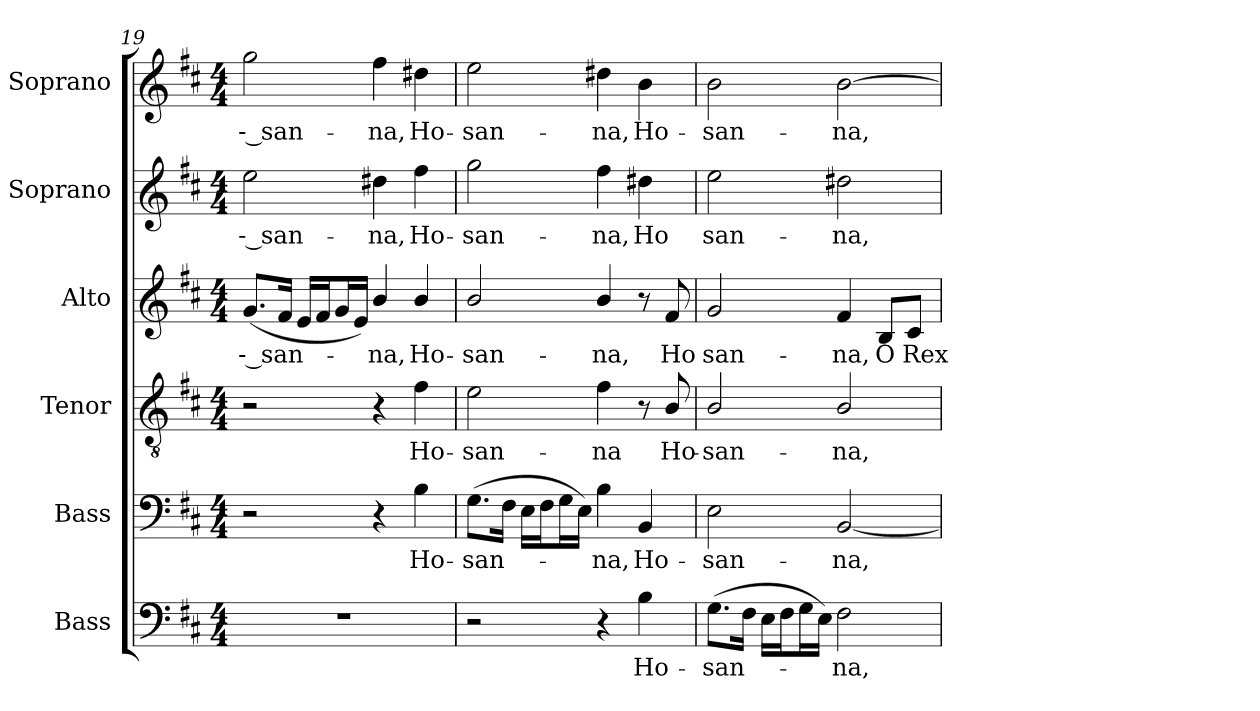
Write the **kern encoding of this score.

**kern	**text	**kern	**text	**kern	**text	**kern	**text	**kern	**text	**kern	**text
*part6	*part6	*part5	*part5	*part4	*part4	*part3	*part3	*part2	*part2	*part1	*part1
*staff6	*staff6	*staff5	*staff5	*staff4	*staff4	*staff3	*staff3	*staff2	*staff2	*staff1	*staff1
*I"Bass	*	*I"Bass	*	*I"Tenor	*	*I"Alto	*	*I"Soprano	*	*I"Soprano	*
*	*	*	*	*I'Tenor	*	*I'Alto	*	*	*	*	*
*clefF4	*	*clefF4	*	*clefGv2	*	*clefG2	*	*clefG2	*	*clefG2	*
*	*	*	*	*ITrd7c12	*	*	*	*	*	*	*
*k[f#c#]	*	*k[f#c#]	*	*k[f#c#]	*	*k[f#c#]	*	*k[f#c#]	*	*k[f#c#]	*
*D:	*	*D:	*	*D:	*	*D:	*	*D:	*	*D:	*
*M4/4	*	*M4/4	*	*M4/4	*	*M4/4	*	*M4/4	*	*M4/4	*
=19	=19	=19	=19	=19	=19	=19	=19	=19	=19	=19	=19
!	!	!	!	!	!	!	!LO:LY:b:color=#000000	!	!	!	!
!	!	!	!	!	!	!	!	!	!LO:LY:b:color=#000000	!	!
!	!	!	!	!	!	!	!	!	!	!	!LO:LY:b:color=#000000
1r	.	2r	.	2r	.	(8.gi/L	-- san-	2eei\	-- san-	2ggi\	-- san-
.	.	.	.	.	.	16f#i/Jk	.	.	.	.	.
.	.	.	.	.	.	16ei/LL	.	.	.	.	.
.	.	.	.	.	.	16f#i/J	.	.	.	.	.
.	.	.	.	.	.	16gi/L	.	.	.	.	.
.	.	.	.	.	.	16ei/JJ)	.	.	.	.	.
!	!	!	!	!	!	!	!LO:LY:b:color=#000000	!	!	!	!
!	!	!	!	!	!	!	!	!	!LO:LY:b:color=#000000	!	!
!	!	!	!	!	!	!	!	!	!	!	!LO:LY:b:color=#000000
.	.	4r	.	4r	.	4bi/	-na,	4dd#Xi\	-na,	4ff#i\	-na,
!	!	!	!LO:LY:b:color=#000000	!	!	!	!	!	!	!	!
!	!	!	!	!	!LO:LY:b:color=#000000	!	!	!	!	!	!
!	!	!	!	!	!	!	!LO:LY:b:color=#000000	!	!	!	!
!	!	!	!	!	!	!	!	!	!LO:LY:b:color=#000000	!	!
!	!	!	!	!	!	!	!	!	!	!	!LO:LY:b:color=#000000
.	.	4Bi\	Ho-	4F#i\	Ho-	4bi/	Ho-	4ff#i\	Ho-	4dd#Xi\	Ho-
!!LO:PB:g=z
=20	=20	=20	=20	=20	=20	=20	=20	=20	=20	=20	=20
!	!	!	!LO:LY:b:color=#000000	!	!	!	!	!	!	!	!
!	!	!	!	!	!LO:LY:b:color=#000000	!	!	!	!	!	!
!	!	!	!	!	!	!	!LO:LY:b:color=#000000	!	!	!	!
!	!	!	!	!	!	!	!	!	!LO:LY:b:color=#000000	!	!
!	!	!	!	!	!	!	!	!	!	!	!LO:LY:b:color=#000000
2r	.	(8.Gi\L	-san-	2Ei\	-san-	2bi/	-san-	2ggi\	-san-	2eei\	-san-
.	.	16F#i\Jk	.	.	.	.	.	.	.	.	.
.	.	16Ei\LL	.	.	.	.	.	.	.	.	.
.	.	16F#i\J	.	.	.	.	.	.	.	.	.
.	.	16Gi\L	.	.	.	.	.	.	.	.	.
.	.	16Ei\JJ)	.	.	.	.	.	.	.	.	.
!	!	!	!LO:LY:b:color=#000000	!	!	!	!	!	!	!	!
!	!	!	!	!	!LO:LY:b:color=#000000	!	!	!	!	!	!
!	!	!	!	!	!	!	!LO:LY:b:color=#000000	!	!	!	!
!	!	!	!	!	!	!	!	!	!LO:LY:b:color=#000000	!	!
!	!	!	!	!	!	!	!	!	!	!	!LO:LY:b:color=#000000
4r	.	4Bi\	-na,	4F#i\	-na	4bi/	-na,	4ff#i\	-na,	4dd#Xi\	-na,
!	!LO:LY:b:color=#000000	!	!	!	!	!	!	!	!	!	!
!	!	!	!LO:LY:b:color=#000000	!	!	!	!	!	!	!	!
!	!	!	!	!	!	!	!	!	!LO:LY:b:color=#000000	!	!
!	!	!	!	!	!	!	!	!	!	!	!LO:LY:b:color=#000000
4Bi\	Ho-	4BBi/	Ho-	8r	.	8r	.	4dd#Xi\	Ho	4bi\	Ho-
!	!	!	!	!	!LO:LY:b:color=#000000	!	!	!	!	!	!
!	!	!	!	!	!	!	!LO:LY:b:color=#000000	!	!	!	!
.	.	.	.	8BBi/	Ho-	8f#i/	Ho	.	.	.	.
=21	=21	=21	=21	=21	=21	=21	=21	=21	=21	=21	=21
!	!LO:LY:b:color=#000000	!	!	!	!	!	!	!	!	!	!
!	!	!	!LO:LY:b:color=#000000	!	!	!	!	!	!	!	!
!	!	!	!	!	!LO:LY:b:color=#000000	!	!	!	!	!	!
!	!	!	!	!	!	!	!LO:LY:b:color=#000000	!	!	!	!
!	!	!	!	!	!	!	!	!	!LO:LY:b:color=#000000	!	!
!	!	!	!	!	!	!	!	!	!	!	!LO:LY:b:color=#000000
(8.Gi\L	-san-	2Ei\	-san-	2BBi/	-san-	2gi/	- san-	2eei\	san-	2bi\	-san-
16F#i\Jk	.	.	.	.	.	.	.	.	.	.	.
16Ei\LL	.	.	.	.	.	.	.	.	.	.	.
16F#i\J	.	.	.	.	.	.	.	.	.	.	.
16Gi\L	.	.	.	.	.	.	.	.	.	.	.
16Ei\JJ)	.	.	.	.	.	.	.	.	.	.	.
!	!LO:LY:b:color=#000000	!	!	!	!	!	!	!	!	!	!
!	!	!	!LO:LY:b:color=#000000	!	!	!	!	!	!	!	!
!	!	!	!	!	!LO:LY:b:color=#000000	!	!	!	!	!	!
!	!	!	!	!	!	!	!LO:LY:b:color=#000000	!	!	!	!
!	!	!	!	!	!	!	!	!	!LO:LY:b:color=#000000	!	!
!	!	!	!	!	!	!	!	!	!	!	!LO:LY:b:color=#000000
2F#i\	-na,	[<2BBi/	-na,	2BBi/	-na,	4f#i/	-na,	2dd#Xi\	-na,	[>2bi\	-na,
!	!	!	!	!	!	!	!LO:LY:b:color=#000000	!	!	!	!
.	.	.	.	.	.	8Bi/L	O	.	.	.	.
!	!	!	!	!	!	!	!LO:LY:b:color=#000000	!	!	!	!
.	.	.	.	.	.	8c#i/J	Rex	.	.	.	.
=	=	=	=	=	=	=	=	=	=	=	=
*-	*-	*-	*-	*-	*-	*-	*-	*-	*-	*-	*-
